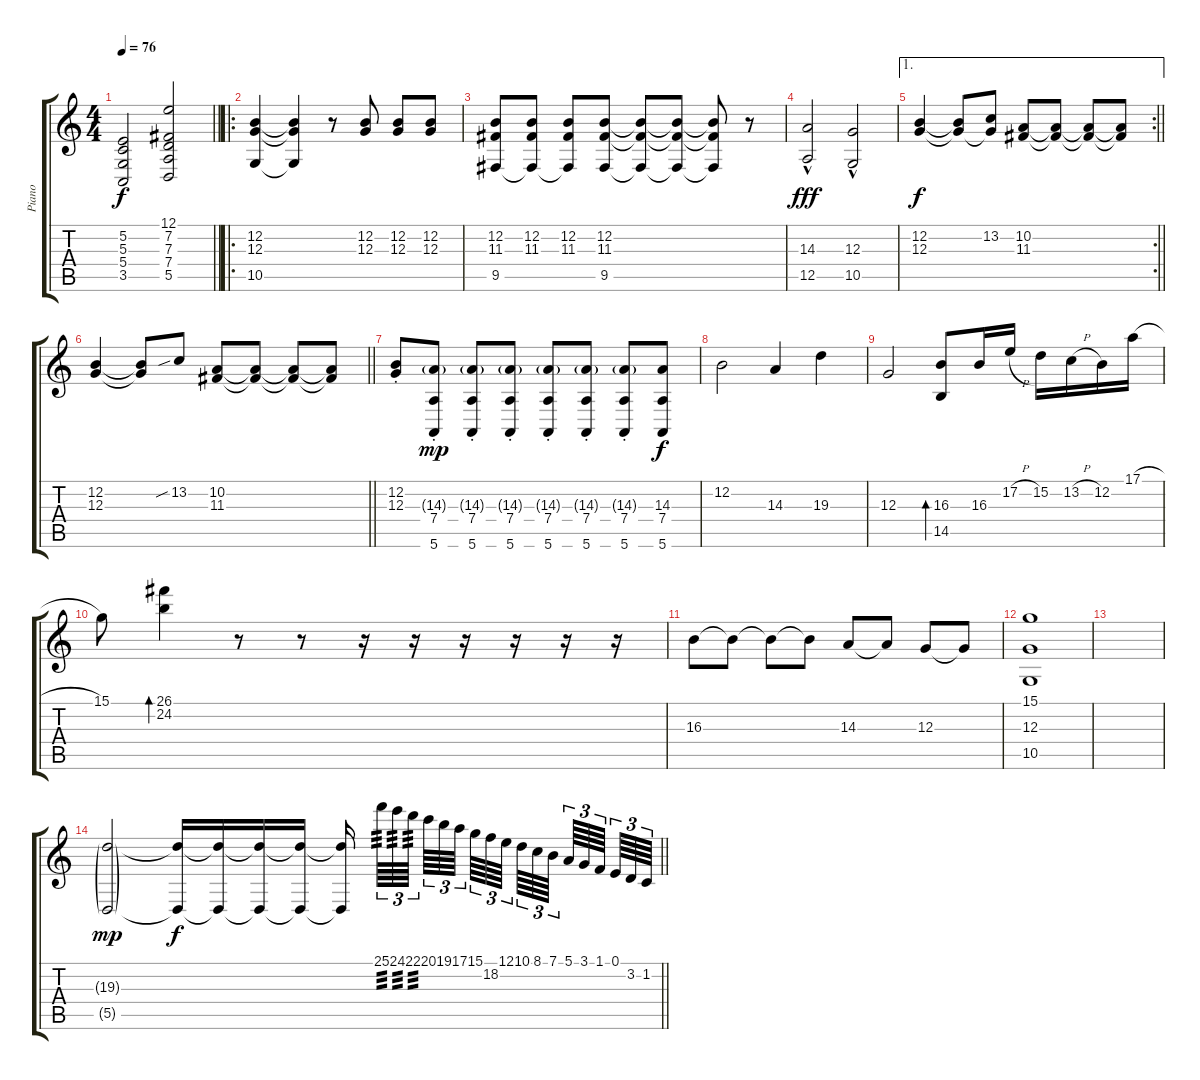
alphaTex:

\track ("Piano" "Piano") {instrument acousticgrandpiano}
\staff {score tabs}
\tuning (E4 B3 G3 D3 A2 E2) {hide}
\ts (4 4)
\tempo 76
\clef g2
\barLineRight lightlight
\ks c
(5.2 5.3 5.4 3.5).2{dy f} (12.1 7.2 7.3 7.4 5.5).2 |
\ro
(12.2 12.3 10.5).4 (12.2{t} 12.3{t} 10.5{t}).4 r.8 (12.2 12.3).8 (12.2 12.3).8 (12.2 12.3).8 |
(12.2 11.3 9.5).8 (12.2 11.3 9.5{t}).8 (12.2 11.3 9.5{t}).8 (12.2 11.3 9.5).8 (12.2{t} 11.3{t} 9.5{t}).8 (12.2{t} 11.3{t} 9.5{t}).8 (12.2{t} 11.3{t} 9.5{t}).8 r.8 |
(14.3{hac} 12.5{hac}).2{dy fff} (12.3{hac} 10.5{hac}).2 |
\ae 1
\rc 2
\barLineRight lightlight
(12.2 12.3).4{dy f} (12.2{t} 12.3{t}).8 (13.2 12.3{t}).8 (10.2 11.3).8 (10.2{t} 11.3{t}).8 (10.2{t} 11.3{t}).8 (10.2{t} 11.3{t}).8 |
\barLineRight lightlight
(12.2 12.3).4 (12.2{t} 12.3{t}).8 13.2{sib}.8 (10.2 11.3).8 (10.2{t} 11.3{t}).8 (10.2{t} 11.3{t}).8 (10.2{t} 11.3{t}).8 |
(12.2{st} 12.3{st}).8 (14.3{g st} 7.4{st} 5.6{st}).8{dy mp volume 13 instrument acousticgrandpiano} (14.3{g st} 7.4{st} 5.6{st}).8 (14.3{g st} 7.4{st} 5.6{st}).8 (14.3{g st} 7.4{st} 5.6{st}).8 (14.3{g st} 7.4{st} 5.6{st}).8 (14.3{g st} 7.4{st} 5.6{st}).8 (14.3 7.4 5.6).8{dy f} |
12.2.2 14.3.4 19.3.4 |
12.3.2 (16.3 14.5).8{bd 240 volume 8} 16.3.16 17.2{h}.16 15.2.16 13.2{h}.16 12.2.16 17.1{h}.16 |
15.1.8 (26.1 24.2).4{bd 120} r.8 r.8 r.16 r.16 r.16 r.16 r.16 r.16 |
16.3.8{volume 13} 16.3{t}.8 16.3{t}.8 16.3{t}.8 14.3.8 14.3{t}.8 12.3.8 12.3{t}.8 |
(15.1 12.3 10.5).1 |
|
\barLineRight lightlight
(19.3{g} 5.5{g}).2{dy mp volume 15 instrument drawbarorgan} (19.3{t} 5.5{t}).16{dy f} (19.3{t} 5.5{t}).16 (19.3{t} 5.5{t}).16 (19.3{t} 5.5{t}).16 (19.3{t} 5.5{t}).16{beam splitsecondary} 25.1.64{tu (3 2) tp 3} 24.1.64{tu (3 2) tp 3} 22.1.64{tu (3 2) tp 3 beam splitsecondary} 20.1.64{tu (3 2)} 19.1.64{tu (3 2)} 17.1.64{tu (3 2) beam splitsecondary} 15.1.64{tu (3 2)} 18.2.64{tu (3 2)} 12.1.64{tu (3 2) beam splitsecondary} 10.1.64{tu (3 2)} 8.1.64{tu (3 2)} 7.1.64{tu (3 2) beam splitsecondary} 5.1.64{tu (3 2)} 3.1.64{tu (3 2)} 1.1.64{tu (3 2) beam splitsecondary} 0.1.64{tu (3 2)} 3.2.64{tu (3 2)} 1.2.64{tu (3 2)}
